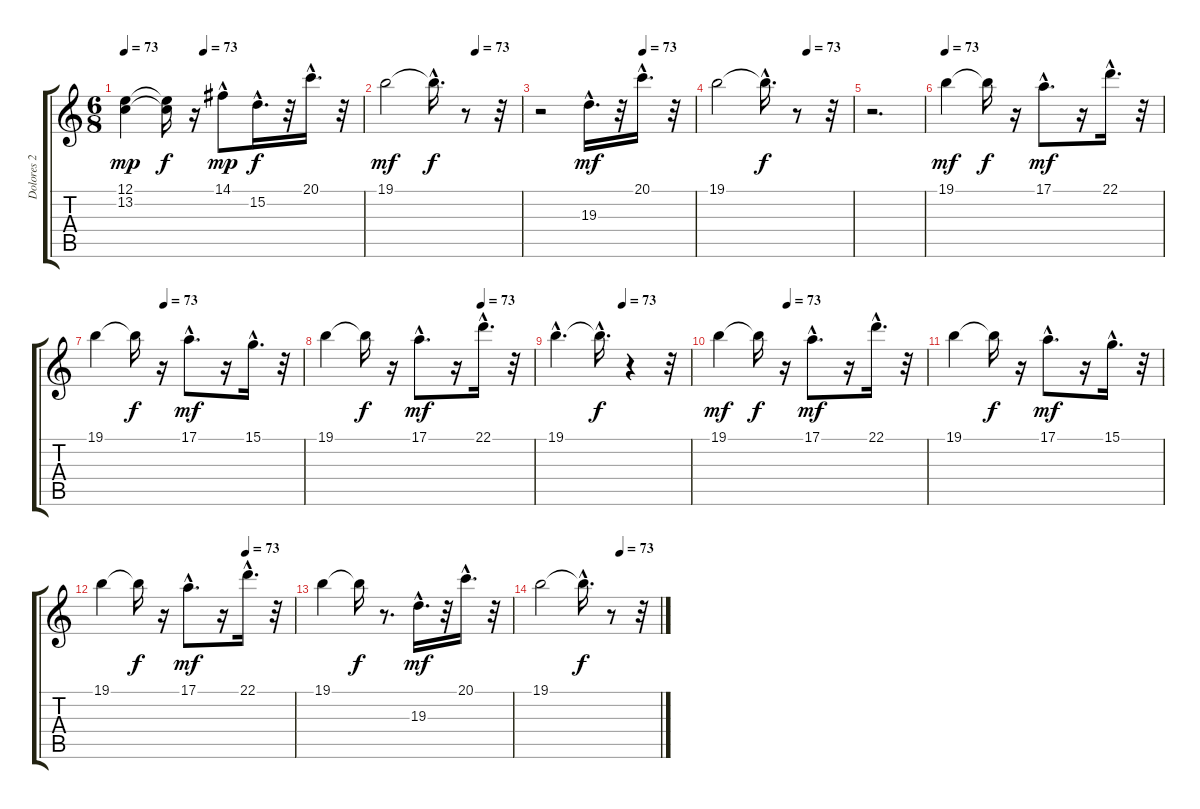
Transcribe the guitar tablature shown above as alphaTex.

\track ("Dolores 2" "Dolores 2") {instrument pad3polysynth}
\staff {score tabs}
\tuning (E4 B3 G3 D3 A2 E2) {hide}
\ts (6 8)
\tempo 73
\tempo (73 0.3333333333333333)
\clef g2
\ks c
(12.1 13.2).4{dy mp} (12.1{t} 13.2{t}).16{dy f} r.16 14.1{hac}.8{dy mp} 15.2{hac}.16{d dy f} r.32 20.1{hac}.16{d} r.32 |
\tempo (73 0.6666666666666666)
19.1.2{dy mf} 19.1{hac t}.16{d dy f} r.8 r.32 |
\tempo (73 0.6666666666666666)
r.2 19.3{hac}.16{d dy mf} r.32 20.1{hac}.16{d} r.32 |
\tempo (73 0.6666666666666666)
19.1.2 19.1{hac t}.16{d dy f} r.8 r.32 |
r.2{d} |
\tempo 73
19.1.4{dy mf} 19.1{t}.16{dy f} r.16 17.1{hac}.8{d dy mf} r.16 22.1{hac}.16{d} r.32 |
\tempo (73 0.3333333333333333)
19.1.4 19.1{t}.16{dy f} r.16 17.1{hac}.8{d dy mf} r.16 15.1{hac}.16{d} r.32 |
\tempo (73 0.75)
19.1.4 19.1{t}.16{dy f} r.16 17.1{hac}.8{d dy mf} r.16 22.1{hac}.16{d} r.32 |
\tempo (73 0.5)
19.1{hac}.4{d} 19.1{hac t}.16{d dy f} r.4 r.32 |
\tempo (73 0.3333333333333333)
19.1.4{dy mf} 19.1{t}.16{dy f} r.16 17.1{hac}.8{d dy mf} r.16 22.1{hac}.16{d} r.32 |
19.1.4 19.1{t}.16{dy f} r.16 17.1{hac}.8{d dy mf} r.16 15.1{hac}.16{d} r.32 |
\tempo (73 0.75)
19.1.4 19.1{t}.16{dy f} r.16 17.1{hac}.8{d dy mf} r.16 22.1{hac}.16{d} r.32 |
19.1.4 19.1{t}.16{dy f} r.8{d} 19.3{hac}.16{d dy mf} r.32 20.1{hac}.16{d} r.32 |
\tempo (73 0.6666666666666666)
19.1.2 19.1{hac t}.16{d dy f} r.8 r.32
